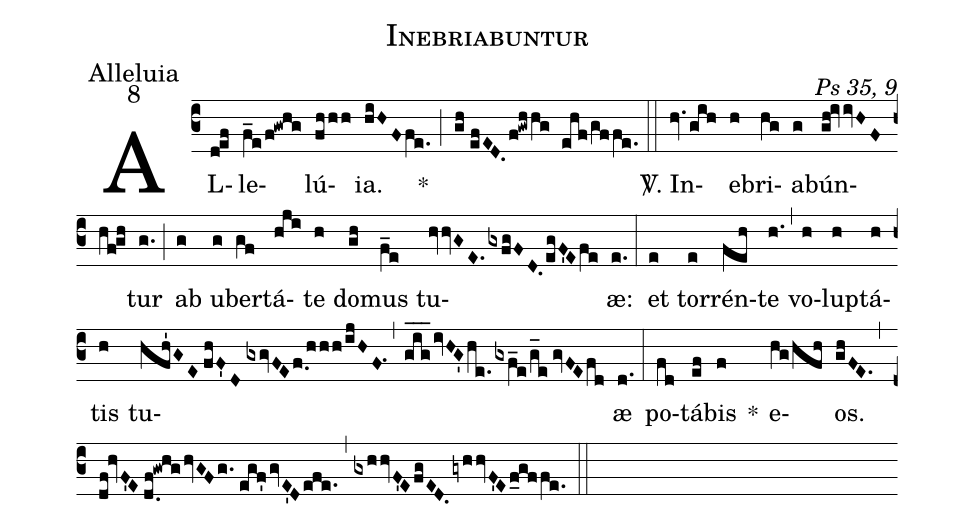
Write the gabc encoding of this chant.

name: Inebriabuntur;
office-part: Alleluia;
mode: 8;
commentary: Ps 35, 9;
%%
(c3) AL(def)le(f_e/f!gwhg)lú(fhhh)ia.(hiHFfe.) *(;) (gh//efED.f!gwhhg ehf/gffe.) (::)
<sp>V/</sp>. In(hv.gih)e(h)bri(hg)a(g)bún(gh!ivvHFhf!gh)tur(g.) (;) ab(g) u(g)ber(gf)tá(hji)te(h) do(gh)mus(f_e) tu(hvvGE.gxfgFD.egF'Efe)æ:(e.) (:)
et(e) tor(e)rén(feh)te(h.) (,) vo(h)lup(h)tá(h)tis(h) tu(hfh'GE//fhF'D//gxgvFEf.0/[-0.5]hhh/ijHF.1,g_i_g_ivHG'he.gxf_e/g_e//gvFEfd)æ(d.) (:)
po(fd)tá(ef)bis(f) *() e(hg/hfh)os.(ghFE.) (,) (df!hvF'E//d.0f!gwhghvGFg.//egf'gvE'Defe.) (,) (gxhhvF'EfgED.gyhhvF'Ef_gffe.) (::)
